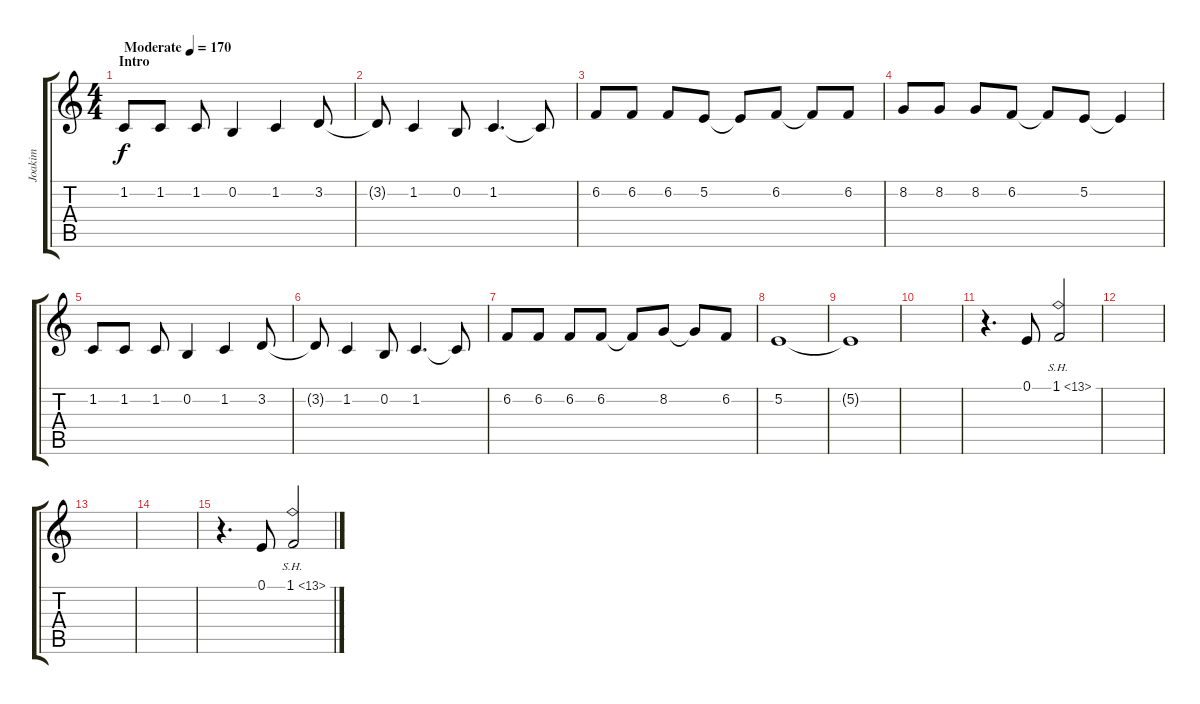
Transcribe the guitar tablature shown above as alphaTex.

\track ("Joakim" "Joakim") {instrument tenorsax}
\staff {score tabs}
\tuning (E4 B3 G3 D3 A2 E2) {hide}
\ts (4 4)
\section ("" "Intro")
\tempo (170 "Moderate")
\clef g2
\ks c
1.2.8{dy f instrument tenorsax} 1.2.8 1.2.8 0.2.4 1.2.4 3.2.8 |
3.2{t}.8 1.2.4 0.2.8 1.2.4{d} 1.2{t}.8 |
6.2.8 6.2.8 6.2.8 5.2.8 5.2{t}.8 6.2.8 6.2{t}.8 6.2.8 |
8.2.8 8.2.8 8.2.8 6.2.8 6.2{t}.8 5.2.8 5.2{t}.4 |
1.2.8 1.2.8 1.2.8 0.2.4 1.2.4 3.2.8 |
3.2{t}.8 1.2.4 0.2.8 1.2.4{d} 1.2{t}.8 |
6.2.8 6.2.8 6.2.8 6.2.8 6.2{t}.8 8.2.8 8.2{t}.8 6.2.8 |
5.2.1 |
5.2{t}.1 |
|
r.4{d} 0.1.8 1.1{sh 12}.2 |
|
|
|
r.4{d} 0.1.8 1.1{sh 12}.2
